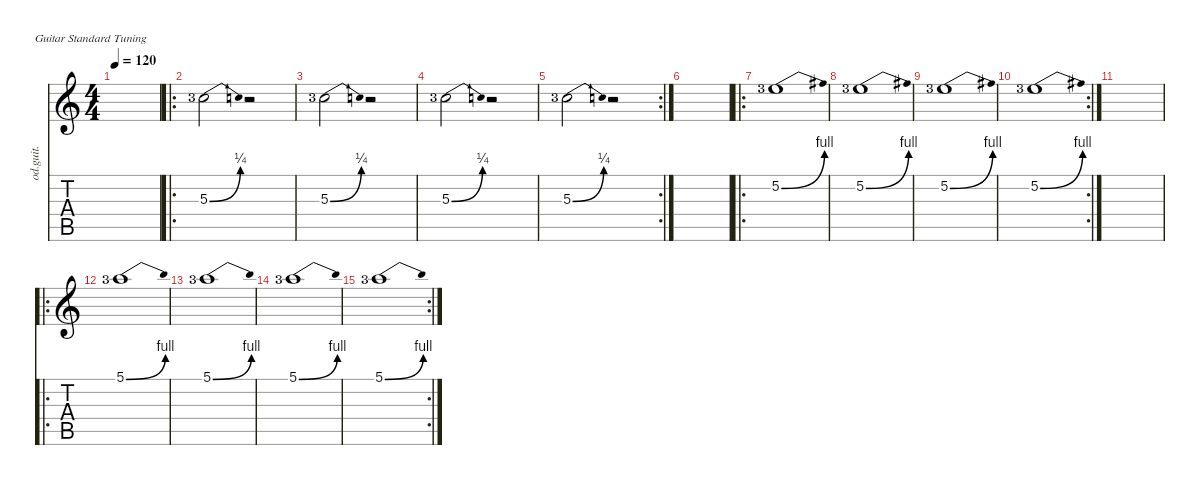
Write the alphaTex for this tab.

\defaultSystemsLayout 4
\hideDynamics
\bracketExtendMode nobrackets
\track ("Overdriven Guitar" "od.guit.") {instrument overdrivenguitar}
\staff {score tabs}
\tuning (E4 B3 G3 D3 A2 E2)
\ts (4 4)
\tempo 120
\clef g2
\ks c
|
\ro
5.3{be (bend 0 0 12 1) lf 4}.2{beam Down} r.2{beam Down} |
5.3{be (bend 0 0 12 1) lf 4}.2{beam Down} r.2{beam Down} |
5.3{be (bend 0 0 12 1) lf 4}.2{beam Down} r.2{beam Down} |
\rc 2
5.3{be (bend 0 0 12 1) lf 4}.2{beam Down} r.2{beam Down} |
|
\ro
5.2{be (bend 0 0 18.599999999999998 4) lf 4}.1{beam Down} |
5.2{be (bend 0 0 18.599999999999998 4) lf 4}.1{beam Down} |
5.2{be (bend 0 0 18.599999999999998 4) lf 4}.1{beam Down} |
\rc 2
5.2{be (bend 0 0 18.599999999999998 4) lf 4}.1{beam Down} |
|
\ro
5.1{be (bend 0 0 16.2 4) lf 4}.1{beam Down} |
5.1{be (bend 0 0 16.2 4) lf 4}.1{beam Down} |
5.1{be (bend 0 0 16.2 4) lf 4}.1{beam Down} |
\rc 2
5.1{be (bend 0 0 16.2 4) lf 4}.1{beam Down}
